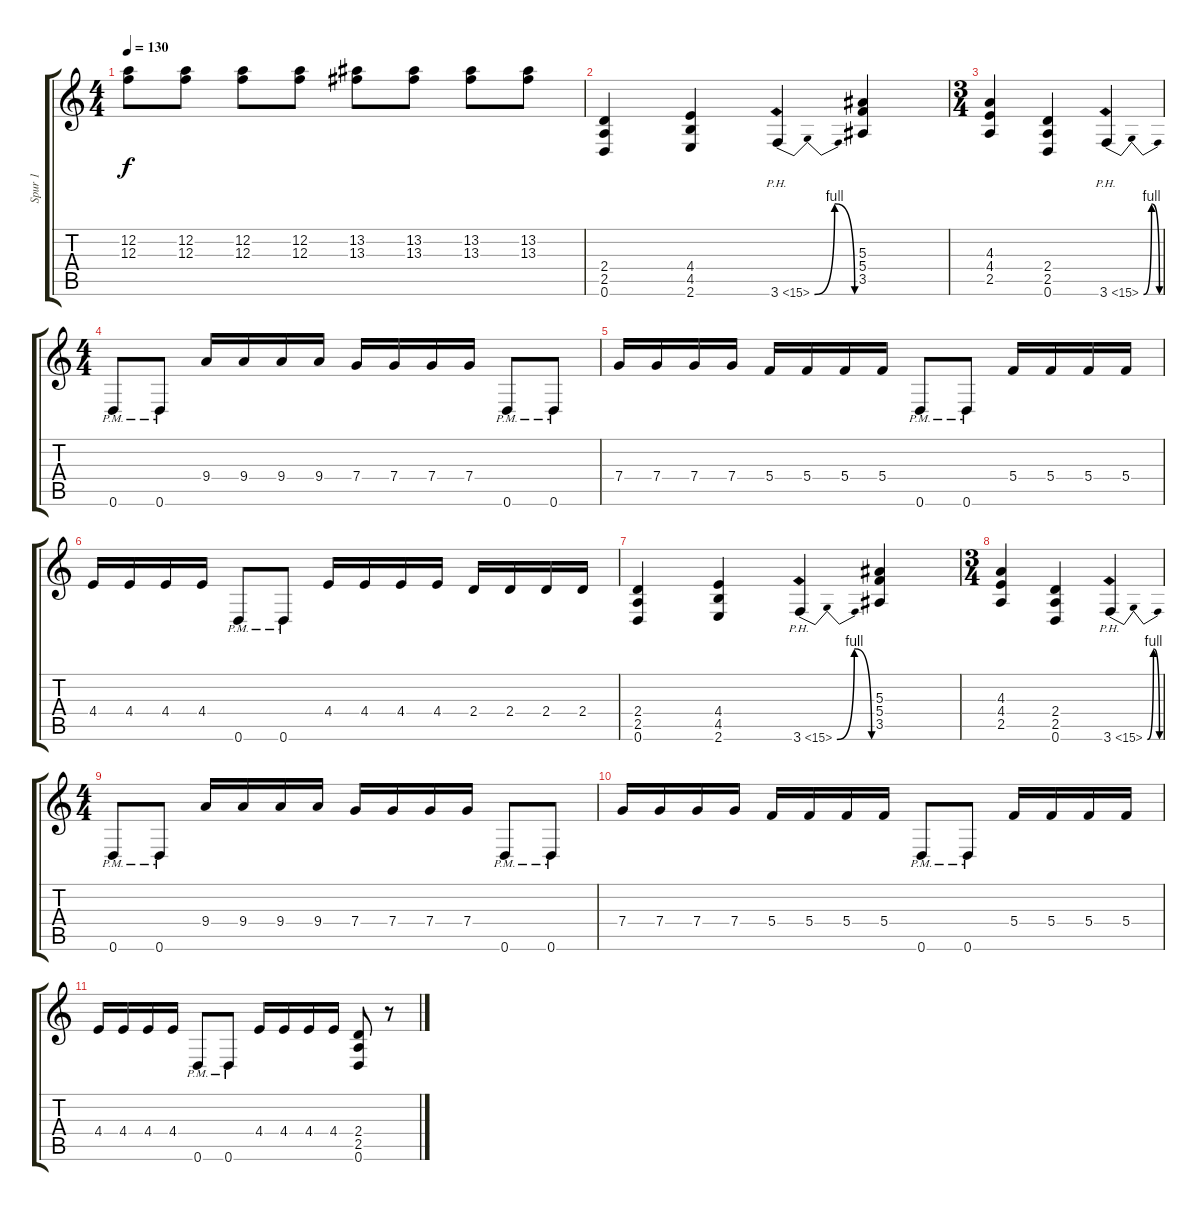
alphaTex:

\track ("Spur 1" "Spur 1") {instrument overdrivenguitar}
\staff {score tabs}
\tuning (D4 A3 F3 C3 G2 D2) {hide}
\ts (4 4)
\tempo 130
\clef g2
\ks c
(12.2 12.3).8{dy f} (12.2 12.3).8 (12.2 12.3).8 (12.2 12.3).8 (13.2 13.3).8 (13.2 13.3).8 (13.2 13.3).8 (13.2 13.3).8 |
(2.4 2.5 0.6).4 (4.4 4.5 2.6).4 3.6{be (bendrelease 0 0 30 4 30 4 60 0) ph 12}.4 (5.3 5.4 3.5).4 |
\ts (3 4)
(4.3 4.4 2.5).4 (2.4 2.5 0.6).4 3.6{be (bendrelease 0 0 30 4 30 4 60 0) ph 12}.4 |
\ts (4 4)
0.6{pm}.8 0.6{pm}.8 9.4.16 9.4.16 9.4.16 9.4.16 7.4.16 7.4.16 7.4.16 7.4.16 0.6{pm}.8 0.6{pm}.8 |
7.4.16 7.4.16 7.4.16 7.4.16 5.4.16 5.4.16 5.4.16 5.4.16 0.6{pm}.8 0.6{pm}.8 5.4.16 5.4.16 5.4.16 5.4.16 |
4.4.16 4.4.16 4.4.16 4.4.16 0.6{pm}.8 0.6{pm}.8 4.4.16 4.4.16 4.4.16 4.4.16 2.4.16 2.4.16 2.4.16 2.4.16 |
(2.4 2.5 0.6).4 (4.4 4.5 2.6).4 3.6{be (bendrelease 0 0 30 4 30 4 60 0) ph 12}.4 (5.3 5.4 3.5).4 |
\ts (3 4)
(4.3 4.4 2.5).4 (2.4 2.5 0.6).4 3.6{be (bendrelease 0 0 30 4 30 4 60 0) ph 12}.4 |
\ts (4 4)
0.6{pm}.8 0.6{pm}.8 9.4.16 9.4.16 9.4.16 9.4.16 7.4.16 7.4.16 7.4.16 7.4.16 0.6{pm}.8 0.6{pm}.8 |
7.4.16 7.4.16 7.4.16 7.4.16 5.4.16 5.4.16 5.4.16 5.4.16 0.6{pm}.8 0.6{pm}.8 5.4.16 5.4.16 5.4.16 5.4.16 |
4.4.16 4.4.16 4.4.16 4.4.16 0.6{pm}.8 0.6{pm}.8 4.4.16 4.4.16 4.4.16 4.4.16 (2.4 2.5 0.6).8 r.8
